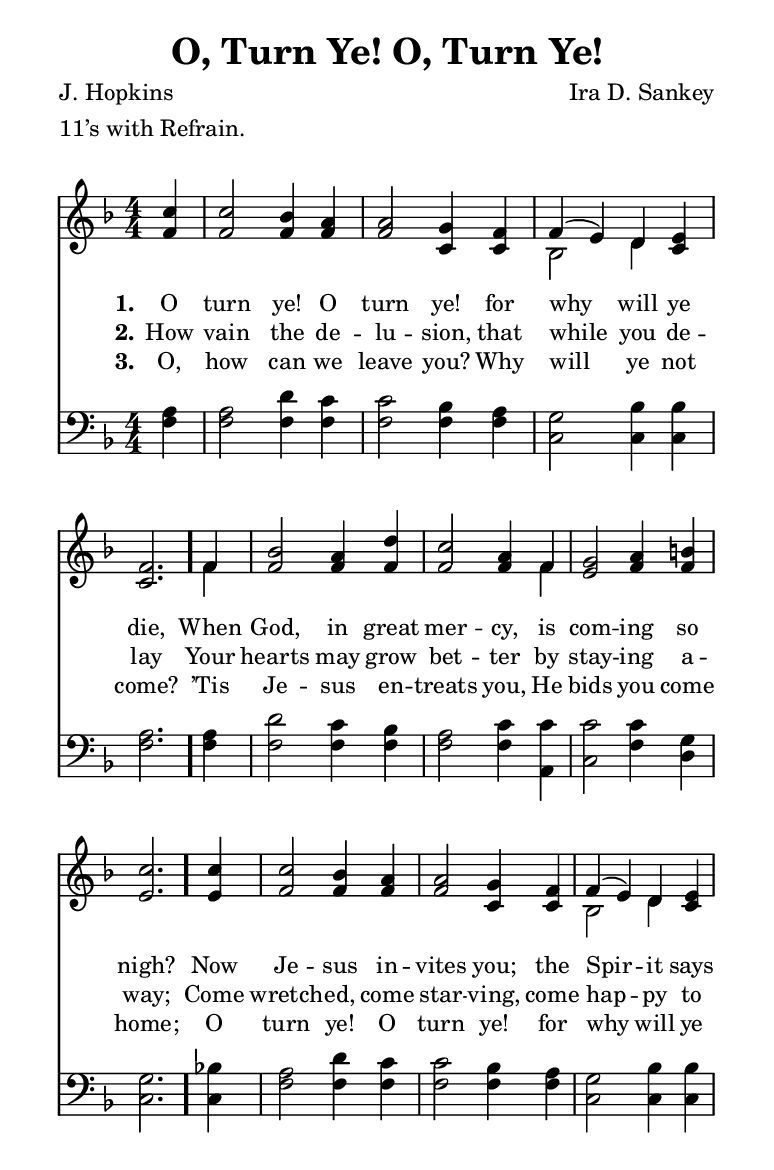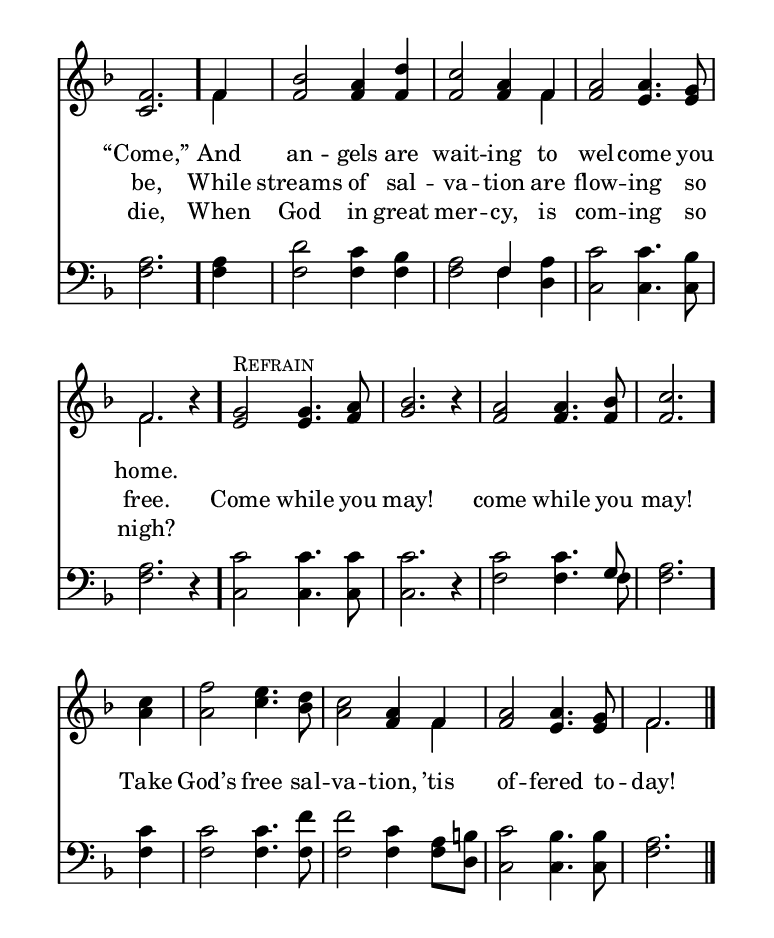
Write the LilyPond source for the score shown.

\include "common/global.ily"
\paper {
  \include "common/paper.ily"
  %ragged-bottom = ##t
  %ragged-last-bottom = ##t
  %systems-per-page = ##f
  %page-count = ##f
}

\header{
  hymnnumber = "110"
  title = "O, Turn Ye! O, Turn Ye!"
  tunename = "Hiding In Thee"
  meter = "11’s with Refrain."
  poet = "J. Hopkins"
  composer = "Ira D. Sankey"
  %copyright = ""
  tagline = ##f
}

% for fermata in MIDI
ta = { \tempo 4=100 }
tb = { \tempo 4=50  }

% original document for this song often shows quavers where crotchets belong
patternAA = { c4 | c2 c4 c4 | c2 c4 c4 | c4( c4) c4 c4 | c2. }
patternAB = { c4 | c2 c4 c4 | c2 c4 c4 | c2      c4 c4 | c2. }

patternBA = \patternAB
patternBB = { c4 | c2 c4 c4 | c2 c4 c4 | c2    c4. c8 | c2. } % inlined last rest

patternCA = { c2 c4. c8 | c2. r4 | c2 c4. c8 | c2. }

patternDA = { c4 | c2 c4. c8 | c2 c4 c4      | c2 c4. c8 | c2. }
patternDB = { c4 | c2 c4. c8 | c2 c4 c8[ c8] | c2 c4. c8 | c2. }

global = {
  \include "common/overrides.ily"
  \override Staff.TimeSignature.style = #'numbered
  \time 4/4
  \override Score.MetronomeMark.transparent = ##t % hide all fermata changes too
  \ta
  \key f \major
  \partial 4
  \autoBeamOff
}

notesSoprano = {
\global
\relative c'' {

  \changePitch \patternAA { c | c bes a | a g f | f e d e | f }
  \changePitch \patternBA { f | bes a d | c a f | g a b! | c }
  \changePitch \patternAA { c | c bes a | a g f | f e d e | f }
  \changePitch \patternBB { f | bes a d | c a f | a a g | f r4 }

  << s^\markup { \small \caps "Refrain" }
  \changePitch \patternCA { g g a | bes | a a bes | c } >>
  \changePitch \patternDA { c | f e d | c a f | a a g | f }

  \bar "|."

}
}

notesAlto = {
\global
\relative e' {

  \changePitch \patternAB { f | f f f | f c c | bes d c | c }
  \changePitch \patternBA { f | f f f | f f f | e f f | e }
  \changePitch \patternAB { e | f f f | f c c | bes d c | c }
  \changePitch \patternBB { f | f f f | f f f | f e e | f r4 }

  \changePitch \patternCA { e e f | g | f f f | f }
  \changePitch \patternDA { a | a c bes | a f f | f e e | f }

}
}

notesTenor = {
\global
\relative a {

  \changePitch \patternAB { a | a d c | c bes a | g bes bes | a }
  \changePitch \patternBA { a | d c bes | a c c | c c g | g }
  \changePitch \patternAB { bes! | a d c | c bes a | g bes bes | a }
  \changePitch \patternBB { a | d c bes | a f a | c c bes | a r4 }

  \changePitch \patternCA { c c c | c | c c g | a }
  \changePitch \patternDB { c | c c f | f c a b! | c bes bes | a }

}
}

notesBass = {
\global
\relative f {

  \changePitch \patternAB { f | f f f | f f f c c c | f }
  \changePitch \patternBA { f | f f f | f f a, | c f d | c }
  \changePitch \patternAB { c | f f f | f f f | c c c | f }
  \changePitch \patternBB { f | f f f | f f d | c c c | f r4 }

  \changePitch \patternCA { c c c | c | f f f | f }
  \changePitch \patternDB { f | f f f | f f f d | c c c | f }

}
}

Refrain = \lyricmode {

Come while you may! come while you may! \bar "."
Take God’s free sal -- va -- tion, ’tis of -- fered to -- day! \bar "."

}

wordsA = \lyricmode {
\set stanza = "1."

O turn ye! O turn ye! for why will ye die, \bar "."
When God, in great mer -- cy, is com -- ing so nigh? \bar "."
Now Je -- sus in -- vites you; the Spir -- it says “Come,” \bar "."
And an -- gels are wait -- ing to wel -- come you home. \bar "."

}

wordsB = \lyricmode {
\set stanza = "2."

How vain the de -- lu -- sion, that while you de -- lay
Your hearts may grow bet -- ter by stay -- ing a -- way;
Come wretch -- ed, come star -- ving, come hap -- py to be,
While streams of sal -- va -- tion are flow -- ing so free.

\Refrain

}

wordsC = \lyricmode {
\set stanza = "3."

O, how can we leave you? Why will ye not come?
’Tis Je -- sus en -- treats you, He bids you come home;
O turn ye! O turn ye! for why will ye die,
When God in great mer -- cy, is com -- ing so nigh?

}

\score {
  \context ChoirStaff <<
    \context Staff = upper <<
      \set ChoirStaff.systemStartDelimiter = #'SystemStartBar
      \set ChoirStaff.printPartCombineTexts = ##f
      \partcombine #'(2 . 9) \notesSoprano \notesAlto
      \context NullVoice = sopranos { \voiceOne << \notesSoprano >> }
      \context NullVoice = altos { \voiceTwo << \notesAlto >> }
      \context Lyrics = one   \lyricsto sopranos \wordsA
      \context Lyrics = two   \lyricsto sopranos \wordsB
      \context Lyrics = three \lyricsto sopranos \wordsC
    >>
    \context Staff = men <<
      \clef bass
      \set ChoirStaff.printPartCombineTexts = ##f
      \partcombine #'(2 . 9) \notesTenor \notesBass
      \context NullVoice = tenors { \voiceOne << \notesTenor >> }
      \context NullVoice = basses { \voiceTwo << \notesBass >> }
    >>
  >>
  \layout {
    \include "common/layout.ily"
  }
  \midi{
    \include "common/midi.ily"
  }
}

\version "2.19.49"  % necessary for upgrading to future LilyPond versions.

% vi:set et ts=2 sw=2 ai nocindent syntax=lilypond:
